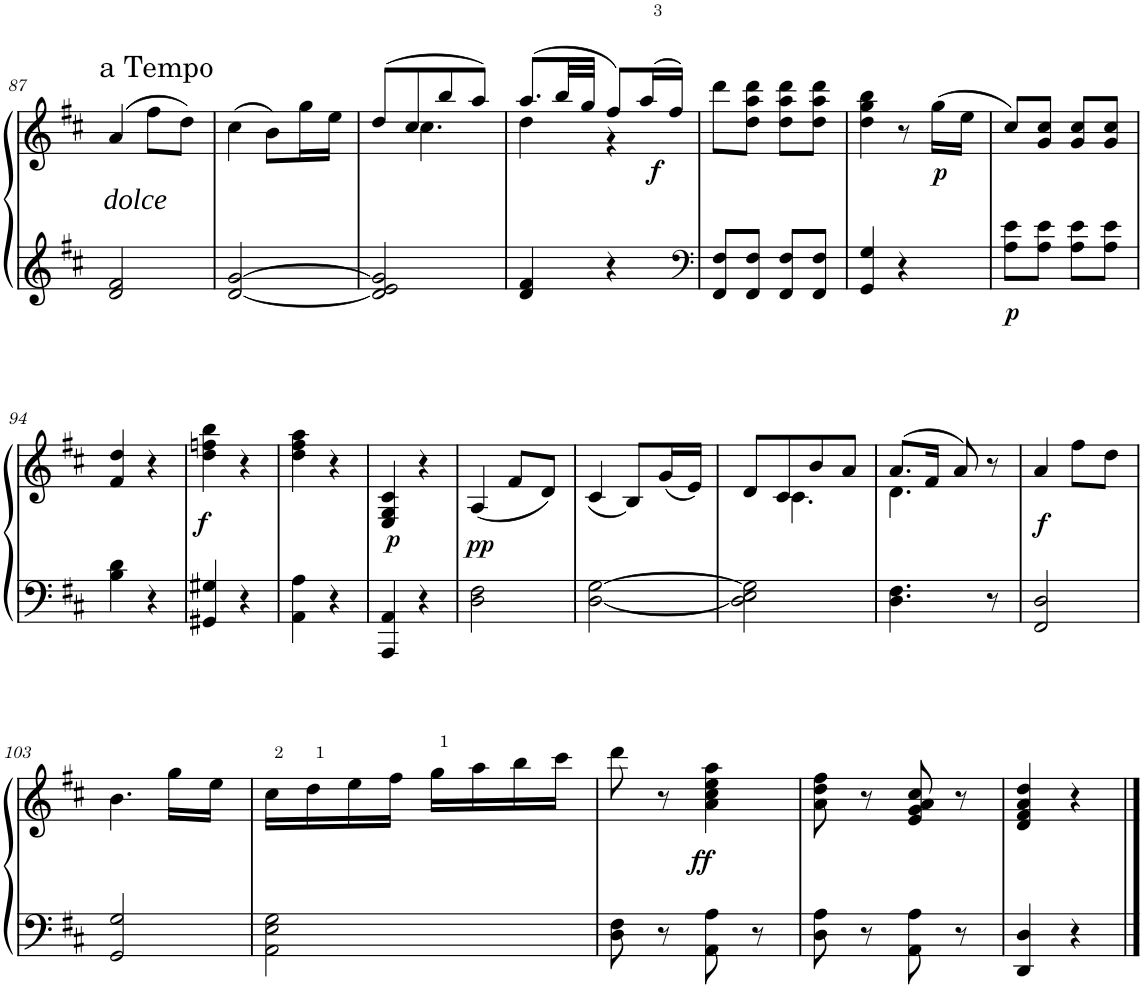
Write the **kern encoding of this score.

**kern	**kern	**dynam
*part1	*part1	*part1
*staff2	*staff1	*staff1/2
*I"Piano	*	*
*I'Pno	*	*
!!LO:PB:g=z
*clefG2	*clefG2	*
*k[f#c#]	*k[f#c#]	*
*M2/4	*M2/4	*
=87	=87	=87
!	!LO:TX:a:t=a Tempo	!
!LO:TX:a:i:t=dolce	!	!
2d/ 2f#/	(4a/	.
.	8ff#\L	.
.	8dd\J)	.
=88	=88	=88
[2d/ [2g/	(4cc#\	.
.	8b\L)	.
.	16gg\L	.
.	16ee\JJ	.
=89	=89	=89
*	*^	*
2d/] 2e/ 2g/]	(8dd/L	8ryy	.
.	8cc#/	4.cc#\	.
.	8bb/	.	.
.	8aa/J)	.	.
=90	=90	=90	=90
4d/ 4f#/	(8.aa/L	4dd\	.
.	32bb/LL	.	.
.	32gg/JJJ	.	.
4r	8ff#/L)	4r	.
!	!	!	!LO:DY:b
.	(16aa/L	.	f
.	16ff#/JJ)	.	.
*	*v	*v	*
=91	=91	=91
*clefF4	*	*
8FF#/ 8F#/L	8ddd\L	.
8FF#/ 8F#/J	8dd\ 8aa\ 8ddd\J	.
8FF#/ 8F#/L	8dd\ 8aa\ 8ddd\L	.
8FF#/ 8F#/J	8dd\ 8aa\ 8ddd\J	.
=92	=92	=92
4GG/ 4G/	4dd\ 4gg\ 4bb\	.
4r	8r	.
!	!	!LO:DY:b
.	(16gg\LL	p
.	16ee\JJ	.
=93	=93	=93
!	!	!LO:DY:b=2
8A\ 8e\L	8cc#/L)	p
8A\ 8e\J	8g/ 8cc#/J	.
8A\ 8e\L	8g/ 8cc#/L	.
8A\ 8e\J	8g/ 8cc#/J	.
!!LO:LB:g=z
=94	=94	=94
4B\ 4d\	4f#/ 4dd/	.
4r	4r	.
=95	=95	=95
!	!	!LO:DY:b
4GG#X/ 4G#X/	4dd\ 4ffn\ 4bb\	f
4r	4r	.
=96	=96	=96
4AA\ 4A\	4dd\ 4ff#\ 4aa\	.
4r	4r	.
=97	=97	=97
!	!	!LO:DY:b
4AAA/ 4AA/	4E/ 4G/ 4c#/	p
4r	4r	.
=98	=98	=98
!	!	!LO:DY:b
2D\ 2F#\	(4A/	pp
.	8f#/L	.
.	8d/J)	.
=99	=99	=99
[2D\ [2G\	(4c#/	.
.	8B/L)	.
.	(16g/L	.
.	16e/JJ)	.
=100	=100	=100
*	*^	*
2D\] 2E\ 2G\]	8d/L	8ryy	.
.	8c#/	4.c#\	.
.	8b/	.	.
.	8a/J	.	.
=101	=101	=101	=101
4.D\ 4.F#\	(>8.a/L	4.d\	.
.	16f#/Jk	.	.
.	8a/)	.	.
8r	8r	8ryy	.
=102	=102	=102	=102
!	!	!	!LO:DY:b
*	*v	*v	*
2FF#/ 2D/	4a/	f
.	8ff#\L	.
.	8dd\J	.
!!LO:LB:g=z
=103	=103	=103
2GG/ 2G/	4.b\	.
.	16gg\LL	.
.	16ee\JJ	.
=104	=104	=104
2AA\ 2E\ 2G\	16cc#\LL	.
.	16dd\	.
.	16ee\	.
.	16ff#\JJ	.
.	16gg\LL	.
.	16aa\	.
.	16bb\	.
.	16ccc#\JJ	.
=105	=105	=105
8D\ 8F#\	8ddd\	.
8r	8r	.
!	!	!LO:DY:b
8AA\ 8A\	4a\ 4cc#\ 4ee\ 4aa\	ff
8r	.	.
=106	=106	=106
8D\ 8A\	8a\ 8dd\ 8ff#\	.
8r	8r	.
8AA\ 8A\	8e/ 8g/ 8a/ 8cc#/	.
8r	8r	.
=107	=107	=107
4DD/ 4D/	4d/ 4f#/ 4a/ 4dd/	.
4r	4r	.
==	==	==
*-	*-	*-
